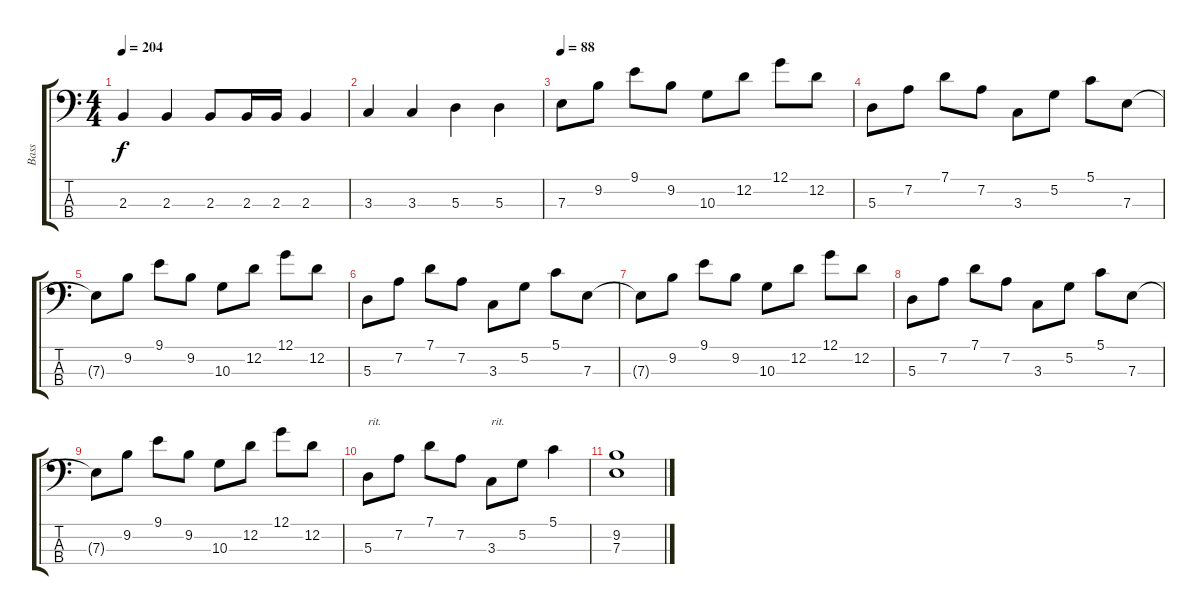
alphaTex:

\track ("Bass" "Bass") {instrument electricbasspick}
\staff {score tabs}
\tuning (G2 D2 A1 E1) {hide}
\ts (4 4)
\tempo 204
\clef f4
\ks c
2.3.4{dy f} 2.3.4 2.3.8 2.3.16 2.3.16 2.3.4 |
3.3.4 3.3.4 5.3.4 5.3.4 |
\tempo 88
7.3.8 9.2.8 9.1.8 9.2.8 10.3.8 12.2.8 12.1.8 12.2.8 |
5.3.8 7.2.8 7.1.8 7.2.8 3.3.8 5.2.8 5.1.8 7.3.8 |
7.3{t}.8 9.2.8 9.1.8 9.2.8 10.3.8 12.2.8 12.1.8 12.2.8 |
5.3.8 7.2.8 7.1.8 7.2.8 3.3.8 5.2.8 5.1.8 7.3.8 |
7.3{t}.8 9.2.8 9.1.8 9.2.8 10.3.8 12.2.8 12.1.8 12.2.8 |
5.3.8 7.2.8 7.1.8 7.2.8 3.3.8 5.2.8 5.1.8 7.3.8 |
7.3{t}.8 9.2.8 9.1.8 9.2.8 10.3.8 12.2.8 12.1.8 12.2.8 |
5.3.8{txt "rit."} 7.2.8 7.1.8 7.2.8 3.3.8{txt "rit."} 5.2.8 5.1.4 |
(9.2 7.3).1
